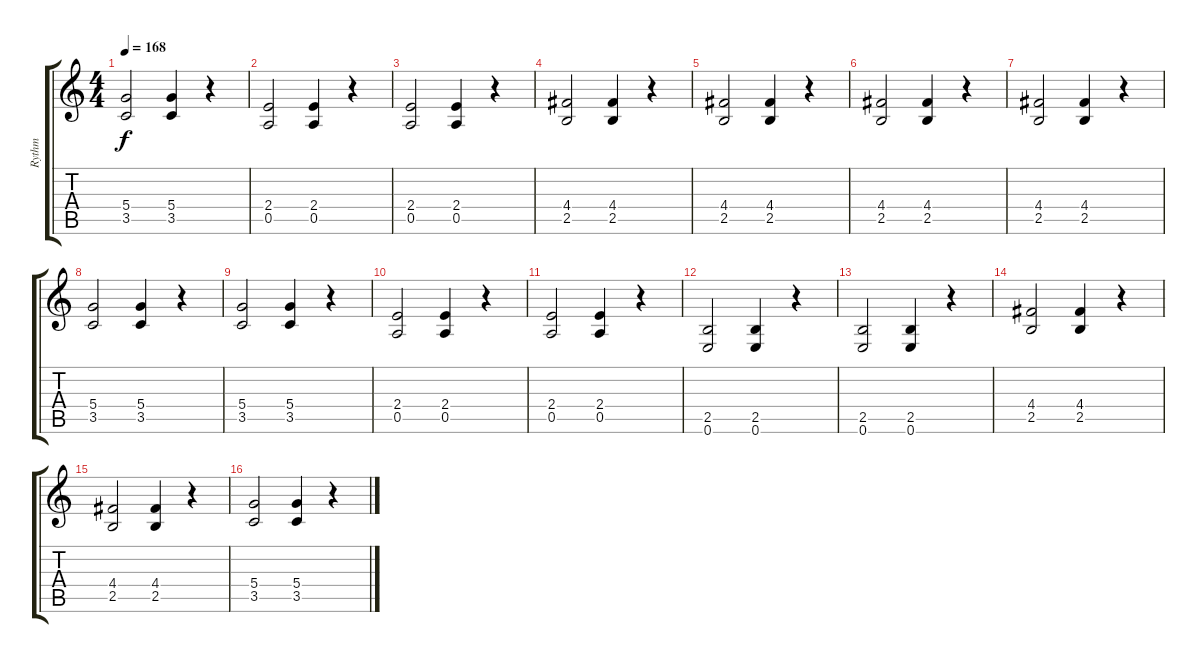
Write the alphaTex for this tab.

\track ("Rythm" "Rythm") {instrument acousticguitarsteel}
\staff {score tabs}
\tuning (E4 B3 G3 D3 A2 E2) {hide}
\ts (4 4)
\tempo 168
\clef g2
\ks c
(5.4 3.5).2{dy f} (5.4 3.5).4 r.4 |
(2.4 0.5).2 (2.4 0.5).4 r.4 |
(2.4 0.5).2 (2.4 0.5).4 r.4 |
(4.4 2.5).2{instrument distortionguitar} (4.4 2.5).4 r.4 |
(4.4 2.5).2 (4.4 2.5).4 r.4 |
(4.4 2.5).2 (4.4 2.5).4 r.4 |
(4.4 2.5).2 (4.4 2.5).4 r.4 |
(5.4 3.5).2 (5.4 3.5).4 r.4 |
(5.4 3.5).2 (5.4 3.5).4 r.4 |
(2.4 0.5).2 (2.4 0.5).4 r.4 |
(2.4 0.5).2 (2.4 0.5).4 r.4 |
(2.5 0.6).2 (2.5 0.6).4 r.4 |
(2.5 0.6).2 (2.5 0.6).4 r.4 |
\section ("" "")
(4.4 2.5).2{instrument distortionguitar} (4.4 2.5).4 r.4 |
(4.4 2.5).2 (4.4 2.5).4 r.4 |
(5.4 3.5).2 (5.4 3.5).4 r.4
